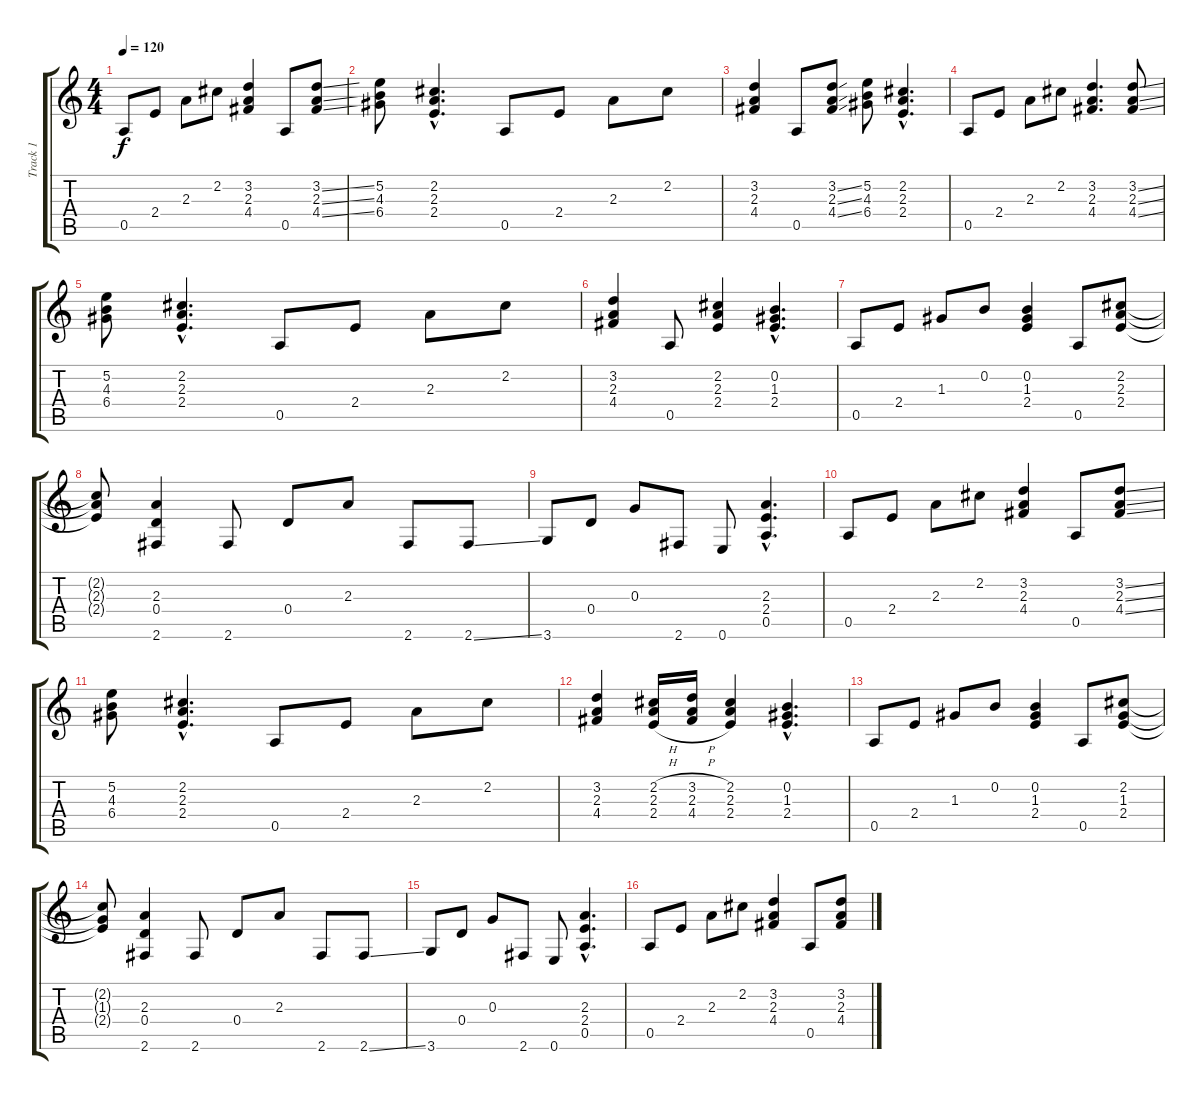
\track ("Track 1" "Track 1") {instrument electricguitarjazz}
\staff {score tabs}
\tuning (E4 B3 G3 D3 A2 E2) {hide}
\ts (4 4)
\tempo 120
\clef g2
\ks c
0.5.8{dy f instrument electricguitarjazz} 2.4.8 2.3.8 2.2.8 (3.2 2.3 4.4).4 0.5.8 (3.2{ss} 2.3{ss} 4.4{ss}).8 |
(5.2 4.3 6.4).8 (2.2{hac} 2.3{hac} 2.4{hac}).4{d} 0.5.8 2.4.8 2.3.8 2.2.8 |
(3.2 2.3 4.4).4 0.5.8 (3.2{ss} 2.3{ss} 4.4{ss}).8 (5.2 4.3 6.4).8 (2.2{hac} 2.3{hac} 2.4{hac}).4{d} |
0.5.8 2.4.8 2.3.8 2.2.8 (3.2 2.3 4.4).4{d} (3.2{ss} 2.3{ss} 4.4{ss}).8 |
(5.2 4.3 6.4).8 (2.2{hac} 2.3{hac} 2.4{hac}).4{d} 0.5.8 2.4.8 2.3.8 2.2.8 |
(3.2 2.3 4.4).4 0.5.8 (2.2 2.3 2.4).4 (0.2{hac} 1.3{hac} 2.4{hac}).4{d} |
0.5.8 2.4.8 1.3.8 0.2.8 (0.2 1.3 2.4).4 0.5.8 (2.2 2.3 2.4).8 |
(2.2{t} 2.3{t} 2.4{t}).8 (2.3 0.4 2.6).4 2.6.8 0.4.8 2.3.8 2.6.8 2.6{ss}.8 |
3.6.8 0.4.8 0.3.8 2.6.8 0.6.8 (2.3{hac} 2.4{hac} 0.5{hac}).4{d} |
0.5.8 2.4.8 2.3.8 2.2.8 (3.2 2.3 4.4).4 0.5.8 (3.2{ss} 2.3{ss} 4.4{ss}).8 |
(5.2 4.3 6.4).8 (2.2{hac} 2.3{hac} 2.4{hac}).4{d} 0.5.8 2.4.8 2.3.8 2.2.8 |
(3.2 2.3 4.4).4 (2.2{h} 2.3 2.4{h}).16 (3.2{h} 2.3 4.4{h}).16 (2.2 2.3 2.4).4 (0.2{hac} 1.3{hac} 2.4{hac}).4{d} |
0.5.8 2.4.8 1.3.8 0.2.8 (0.2 1.3 2.4).4 0.5.8 (2.2 1.3 2.4).8 |
(2.2{t} 1.3{t} 2.4{t}).8 (2.3 0.4 2.6).4 2.6.8 0.4.8 2.3.8 2.6.8 2.6{ss}.8 |
3.6.8 0.4.8 0.3.8 2.6.8 0.6.8 (2.3{hac} 2.4{hac} 0.5{hac}).4{d} |
0.5.8 2.4.8 2.3.8 2.2.8 (3.2 2.3 4.4).4 0.5.8 (3.2{ss} 2.3{ss} 4.4{ss}).8
